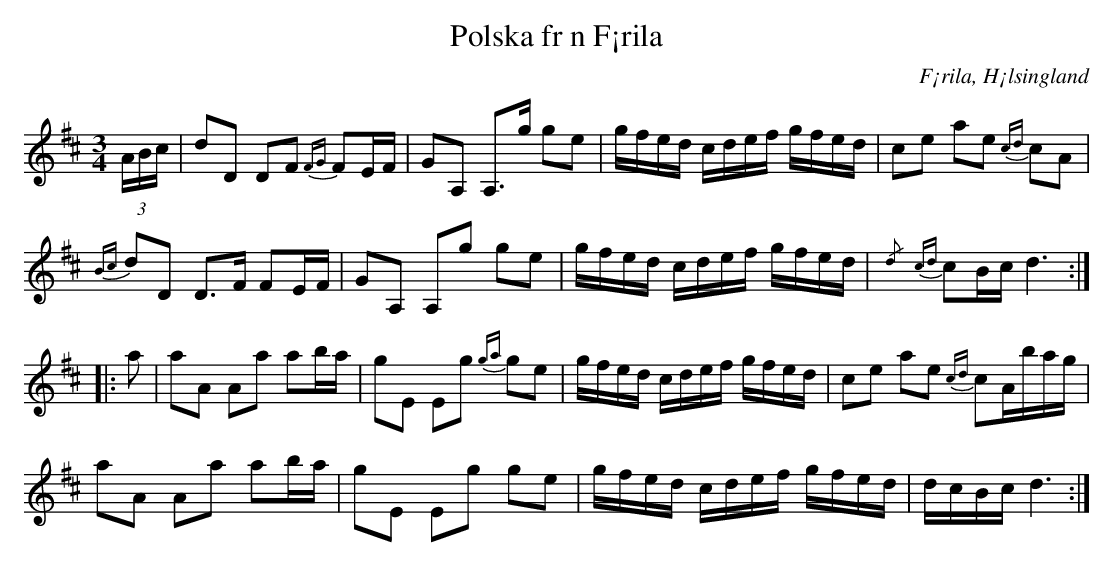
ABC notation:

X:1
T:Polska fr n F¡rila
O:F¡rila, H¡lsingland
M:3/4
L:1/16
U:t=turn
K:D
(3ABc | d2D2 D2F2 {FG}F2EF | G2A,2 A,2>g2 g2e2 | gfed cdef gfed | c2e2 a2e2 {c2/3d2/3}c2A2 |
{Bc}d2D2 D2>F2 F2EF | G2A,2 A,2g2 g2e2 | gfed cdef gfed | {/d}{cd}c2Bc d6 ::
a2 | a2A2 A2a2 a2ba | g2E2 E2g2 {ga}g2e2 | gfed cdef gfed | c2e2 a2e2 {cd}c2A5/6b3/6a2/6g2/6 |
a2A2 A2a2 a2ba | g2E2 E2g2 g2e2 | gfed cdef gfed | dcBc d6 :|
